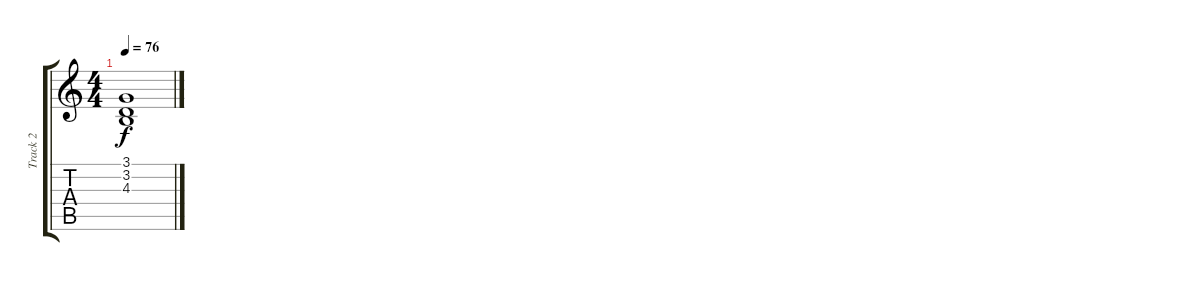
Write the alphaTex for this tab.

\track ("Track 2" "Track 2") {instrument stringensemble2}
\staff {score tabs}
\tuning (E4 B3 G3 D3 A2 E2) {hide}
\ts (4 4)
\tempo 76
\clef g2
\ks c
(3.1 3.2 4.3).1{dy f volume 1}
